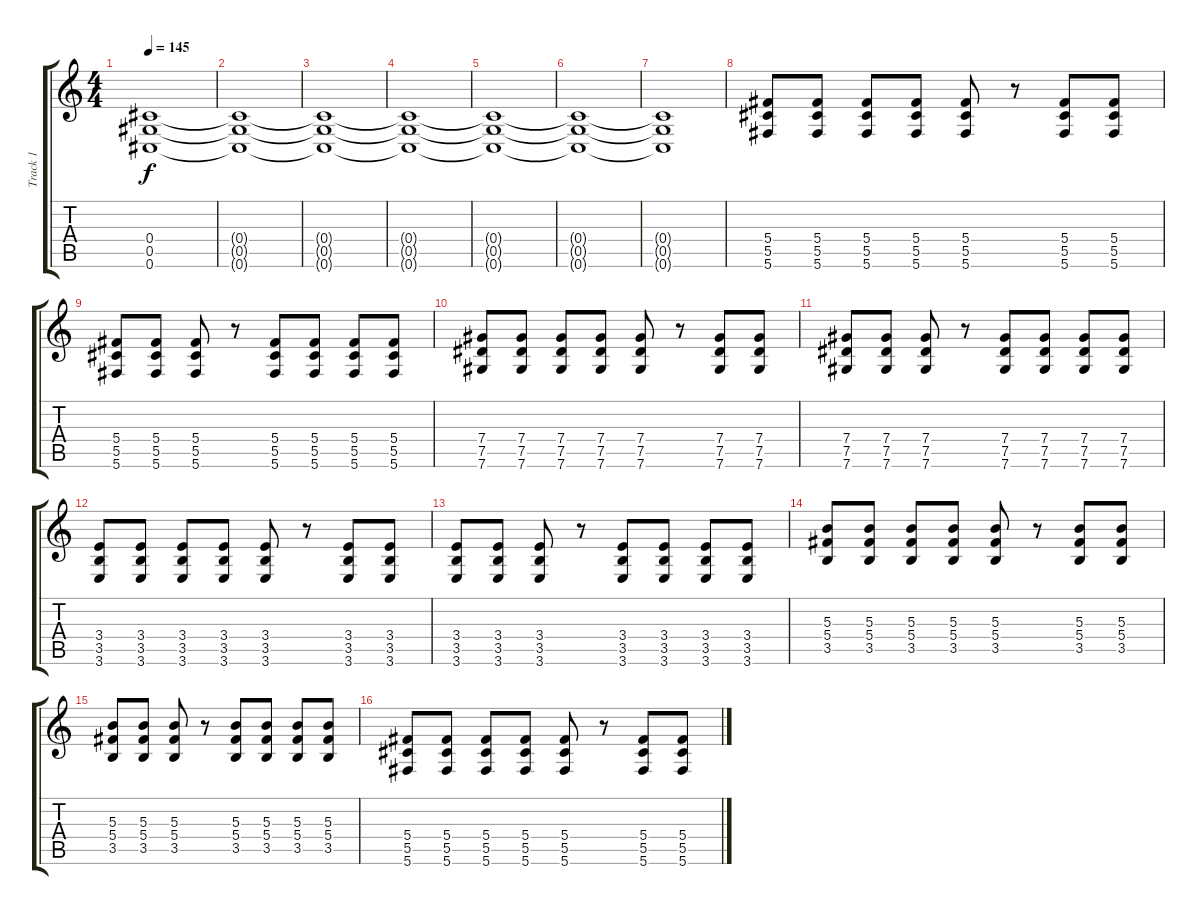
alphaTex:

\track ("Track 1" "Track 1") {instrument distortionguitar}
\staff {score tabs}
\tuning (Eb4 Bb3 Gb3 Db3 Ab2 Db2) {hide}
\ts (4 4)
\tempo 145
\clef g2
\ks c
(0.4{t} 0.5{t} 0.6{t}).1{dy f} |
(0.4{t} 0.5{t} 0.6{t}).1 |
(0.4{t} 0.5{t} 0.6{t}).1 |
(0.4{t} 0.5{t} 0.6{t}).1 |
(0.4{t} 0.5{t} 0.6{t}).1 |
(0.4{t} 0.5{t} 0.6{t}).1 |
(0.4{t} 0.5{t} 0.6{t}).1 |
(5.4 5.5 5.6).8 (5.4 5.5 5.6).8 (5.4 5.5 5.6).8 (5.4 5.5 5.6).8 (5.4 5.5 5.6).8 r.8 (5.4 5.5 5.6).8 (5.4 5.5 5.6).8 |
(5.4 5.5 5.6).8 (5.4 5.5 5.6).8 (5.4 5.5 5.6).8 r.8 (5.4 5.5 5.6).8 (5.4 5.5 5.6).8 (5.4 5.5 5.6).8 (5.4 5.5 5.6).8 |
(7.4 7.5 7.6).8 (7.4 7.5 7.6).8 (7.4 7.5 7.6).8 (7.4 7.5 7.6).8 (7.4 7.5 7.6).8 r.8 (7.4 7.5 7.6).8 (7.4 7.5 7.6).8 |
(7.4 7.5 7.6).8 (7.4 7.5 7.6).8 (7.4 7.5 7.6).8 r.8 (7.4 7.5 7.6).8 (7.4 7.5 7.6).8 (7.4 7.5 7.6).8 (7.4 7.5 7.6).8 |
(3.4 3.5 3.6).8 (3.4 3.5 3.6).8 (3.4 3.5 3.6).8 (3.4 3.5 3.6).8 (3.4 3.5 3.6).8 r.8 (3.4 3.5 3.6).8 (3.4 3.5 3.6).8 |
(3.4 3.5 3.6).8 (3.4 3.5 3.6).8 (3.4 3.5 3.6).8 r.8 (3.4 3.5 3.6).8 (3.4 3.5 3.6).8 (3.4 3.5 3.6).8 (3.4 3.5 3.6).8 |
(5.3 5.4 3.5).8 (5.3 5.4 3.5).8 (5.3 5.4 3.5).8 (5.3 5.4 3.5).8 (5.3 5.4 3.5).8 r.8 (5.3 5.4 3.5).8 (5.3 5.4 3.5).8 |
(5.3 5.4 3.5).8 (5.3 5.4 3.5).8 (5.3 5.4 3.5).8 r.8 (5.3 5.4 3.5).8 (5.3 5.4 3.5).8 (5.3 5.4 3.5).8 (5.3 5.4 3.5).8 |
(5.4 5.5 5.6).8 (5.4 5.5 5.6).8 (5.4 5.5 5.6).8 (5.4 5.5 5.6).8 (5.4 5.5 5.6).8 r.8 (5.4 5.5 5.6).8 (5.4 5.5 5.6).8
